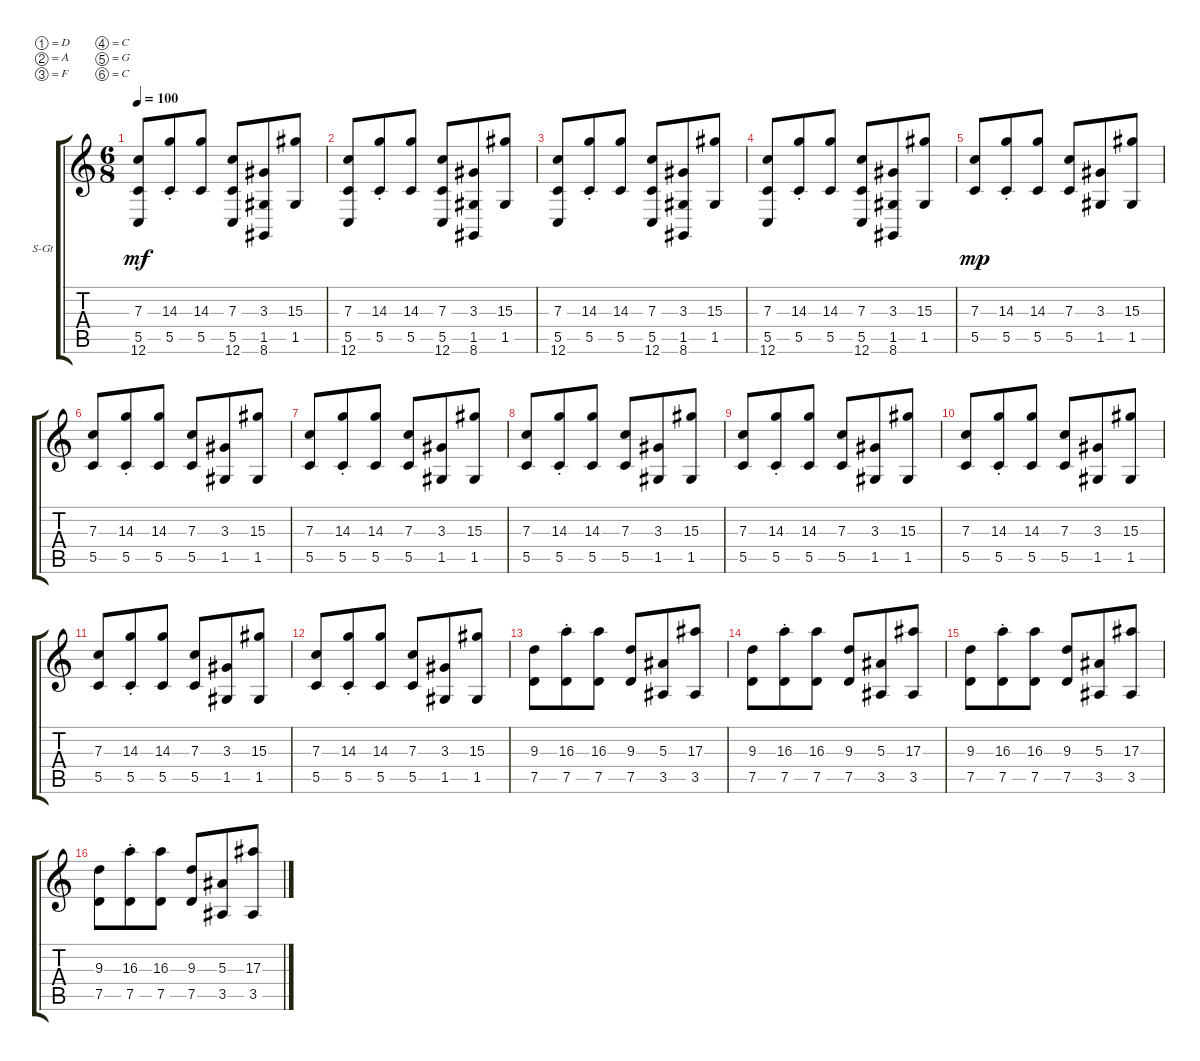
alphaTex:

\defaultSystemsLayout 4
\bracketExtendMode groupsimilarinstruments
\firstSystemTrackNameOrientation horizontal
\otherSystemsTrackNameOrientation horizontal
\track ("Synth" "S-Gt") {instrument acousticguitarsteel}
\staff {score tabs}
\tuning (D4 A3 F3 C3 G2 C1)
\ts (6 8)
\tempo 100
\clef g2
\ks c
(12.6 5.5 7.3).8{dy mf instrument acousticguitarsteel} (5.5{st} 14.3{st}).8 (5.5 14.3).8 (12.6 5.5 7.3).8 (1.5 3.3 8.6).8 (15.3 1.5).8 |
(12.6 5.5 7.3).8 (5.5{st} 14.3{st}).8 (5.5 14.3).8 (12.6 5.5 7.3).8 (1.5 3.3 8.6).8 (15.3 1.5).8 |
(12.6 5.5 7.3).8 (5.5{st} 14.3{st}).8 (5.5 14.3).8 (12.6 5.5 7.3).8 (1.5 3.3 8.6).8 (15.3 1.5).8 |
(12.6 5.5 7.3).8 (5.5{st} 14.3{st}).8 (5.5 14.3).8 (12.6 5.5 7.3).8 (1.5 3.3 8.6).8 (15.3 1.5).8 |
(5.5 7.3).8{dy mp} (5.5{st} 14.3{st}).8 (5.5 14.3).8 (5.5 7.3).8 (1.5 3.3).8 (15.3 1.5).8 |
(5.5 7.3).8 (5.5{st} 14.3{st}).8 (5.5 14.3).8 (5.5 7.3).8 (1.5 3.3).8 (15.3 1.5).8 |
(5.5 7.3).8 (5.5{st} 14.3{st}).8 (5.5 14.3).8 (5.5 7.3).8 (1.5 3.3).8 (15.3 1.5).8 |
(5.5 7.3).8 (5.5{st} 14.3{st}).8 (5.5 14.3).8 (5.5 7.3).8 (1.5 3.3).8 (15.3 1.5).8 |
(5.5 7.3).8 (5.5{st} 14.3{st}).8 (5.5 14.3).8 (5.5 7.3).8 (1.5 3.3).8 (15.3 1.5).8 |
(5.5 7.3).8 (5.5{st} 14.3{st}).8 (5.5 14.3).8 (5.5 7.3).8 (1.5 3.3).8 (15.3 1.5).8 |
(5.5 7.3).8 (5.5{st} 14.3{st}).8 (5.5 14.3).8 (5.5 7.3).8 (1.5 3.3).8 (15.3 1.5).8 |
(5.5 7.3).8 (5.5{st} 14.3{st}).8 (5.5 14.3).8 (5.5 7.3).8 (1.5 3.3).8 (15.3 1.5).8 |
(7.5 9.3).8 (7.5{st} 16.3{st}).8 (7.5 16.3).8 (7.5 9.3).8 (3.5 5.3).8 (17.3 3.5).8 |
(7.5 9.3).8 (7.5{st} 16.3{st}).8 (7.5 16.3).8 (7.5 9.3).8 (3.5 5.3).8 (17.3 3.5).8 |
(7.5 9.3).8 (7.5{st} 16.3{st}).8 (7.5 16.3).8 (7.5 9.3).8 (3.5 5.3).8 (17.3 3.5).8 |
(7.5 9.3).8 (7.5{st} 16.3{st}).8 (7.5 16.3).8 (7.5 9.3).8 (3.5 5.3).8 (17.3 3.5).8
